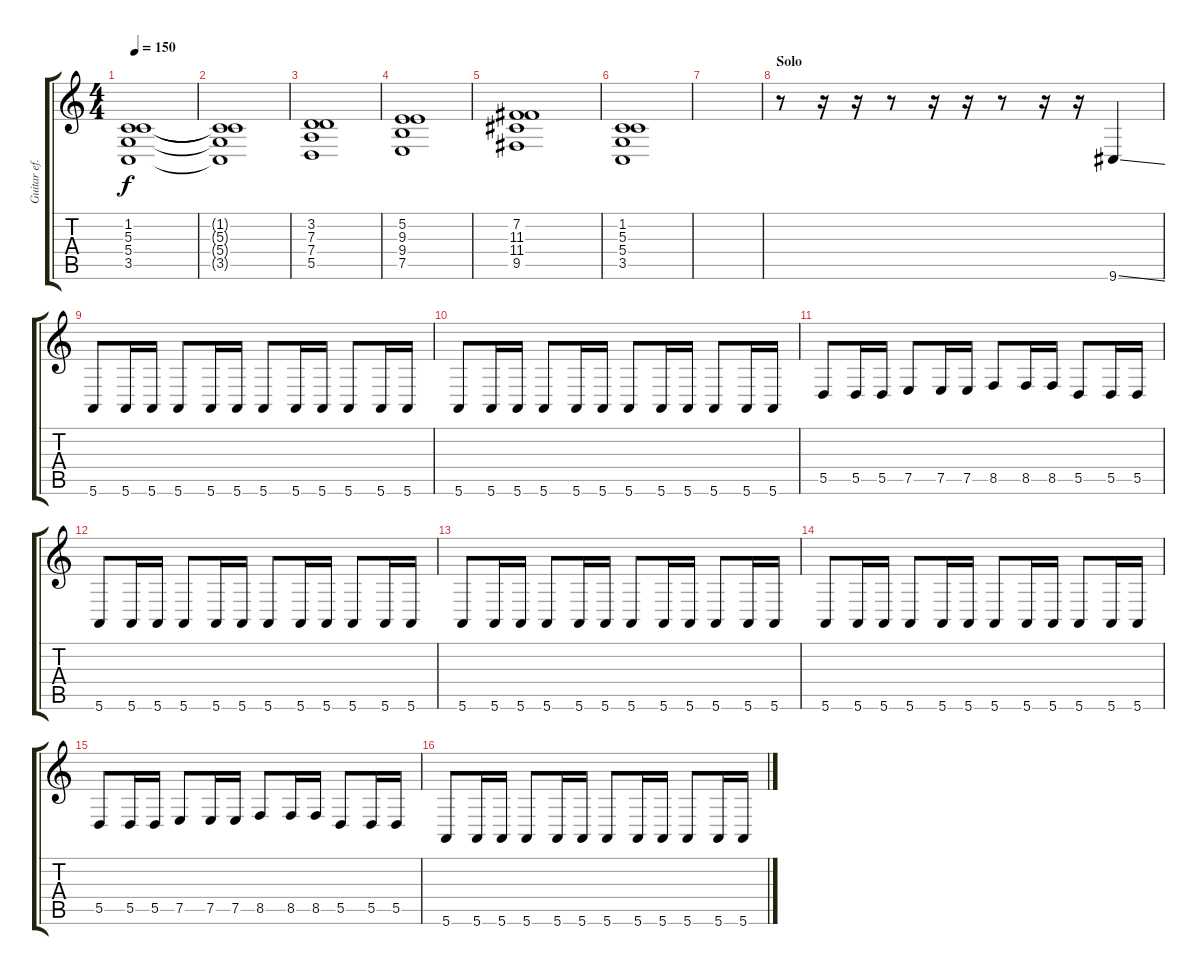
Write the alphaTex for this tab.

\track ("Guitar ef." "Guitar ef.") {instrument synthvoice}
\staff {score tabs}
\tuning (E4 B3 G3 D3 A2 E2) {hide}
\ts (4 4)
\tempo 150
\clef g2
\ks c
(1.2 5.3 5.4 3.5).1{dy f} |
(1.2{t} 5.3{t} 5.4{t} 3.5{t}).1 |
(3.2 7.3 7.4 5.5).1 |
(5.2 9.3 9.4 7.5).1 |
(7.2 11.3 11.4 9.5).1 |
(1.2 5.3 5.4 3.5).1 |
|
\section ("" "Solo")
r.8 r.16 r.16 r.8 r.16 r.16 r.8 r.16 r.16 9.6{ss}.4 |
5.6.8 5.6.16 5.6.16 5.6.8 5.6.16 5.6.16 5.6.8 5.6.16 5.6.16 5.6.8 5.6.16 5.6.16 |
5.6.8 5.6.16 5.6.16 5.6.8 5.6.16 5.6.16 5.6.8 5.6.16 5.6.16 5.6.8 5.6.16 5.6.16 |
5.5.8 5.5.16 5.5.16 7.5.8 7.5.16 7.5.16 8.5.8 8.5.16 8.5.16 5.5.8 5.5.16 5.5.16 |
5.6.8 5.6.16 5.6.16 5.6.8 5.6.16 5.6.16 5.6.8 5.6.16 5.6.16 5.6.8 5.6.16 5.6.16 |
5.6.8 5.6.16 5.6.16 5.6.8 5.6.16 5.6.16 5.6.8 5.6.16 5.6.16 5.6.8 5.6.16 5.6.16 |
5.6.8 5.6.16 5.6.16 5.6.8 5.6.16 5.6.16 5.6.8 5.6.16 5.6.16 5.6.8 5.6.16 5.6.16 |
5.5.8 5.5.16 5.5.16 7.5.8 7.5.16 7.5.16 8.5.8 8.5.16 8.5.16 5.5.8 5.5.16 5.5.16 |
5.6.8 5.6.16 5.6.16 5.6.8 5.6.16 5.6.16 5.6.8 5.6.16 5.6.16 5.6.8 5.6.16 5.6.16
